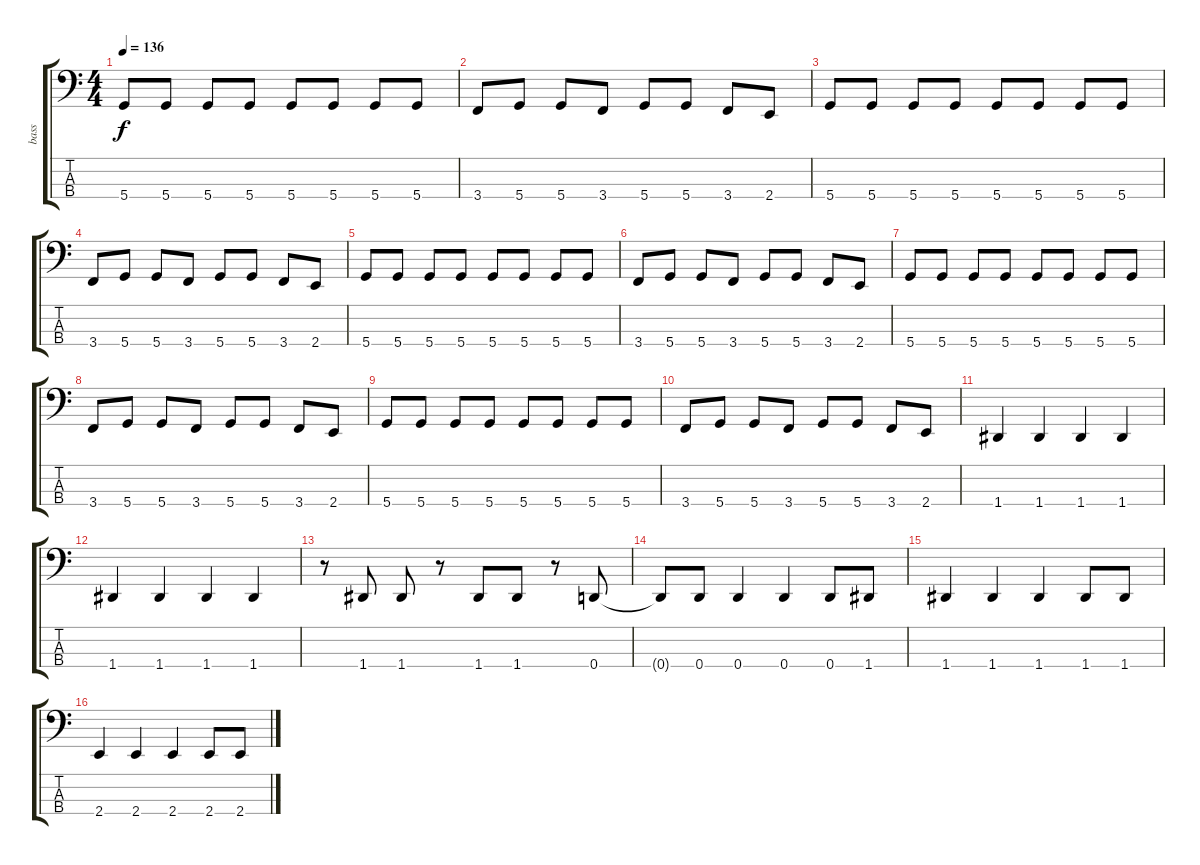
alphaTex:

\track ("bass" "bass") {instrument electricbassfinger}
\staff {score tabs}
\tuning (G2 D2 A1 D1) {hide}
\ts (4 4)
\tempo 136
\clef f4
\ks c
5.4.8{dy f} 5.4.8 5.4.8 5.4.8 5.4.8 5.4.8 5.4.8 5.4.8 |
3.4.8 5.4.8 5.4.8 3.4.8 5.4.8 5.4.8 3.4.8 2.4.8 |
5.4.8 5.4.8 5.4.8 5.4.8 5.4.8 5.4.8 5.4.8 5.4.8 |
3.4.8 5.4.8 5.4.8 3.4.8 5.4.8 5.4.8 3.4.8 2.4.8 |
5.4.8 5.4.8 5.4.8 5.4.8 5.4.8 5.4.8 5.4.8 5.4.8 |
3.4.8 5.4.8 5.4.8 3.4.8 5.4.8 5.4.8 3.4.8 2.4.8 |
5.4.8 5.4.8 5.4.8 5.4.8 5.4.8 5.4.8 5.4.8 5.4.8 |
3.4.8 5.4.8 5.4.8 3.4.8 5.4.8 5.4.8 3.4.8 2.4.8 |
5.4.8 5.4.8 5.4.8 5.4.8 5.4.8 5.4.8 5.4.8 5.4.8 |
3.4.8 5.4.8 5.4.8 3.4.8 5.4.8 5.4.8 3.4.8 2.4.8 |
1.4.4 1.4.4 1.4.4 1.4.4 |
1.4.4 1.4.4 1.4.4 1.4.4 |
r.8 1.4.8 1.4.8 r.8 1.4.8 1.4.8 r.8 0.4.8 |
0.4{t}.8 0.4.8 0.4.4 0.4.4 0.4.8 1.4.8 |
1.4.4 1.4.4 1.4.4 1.4.8 1.4.8 |
2.4.4 2.4.4 2.4.4 2.4.8 2.4.8
